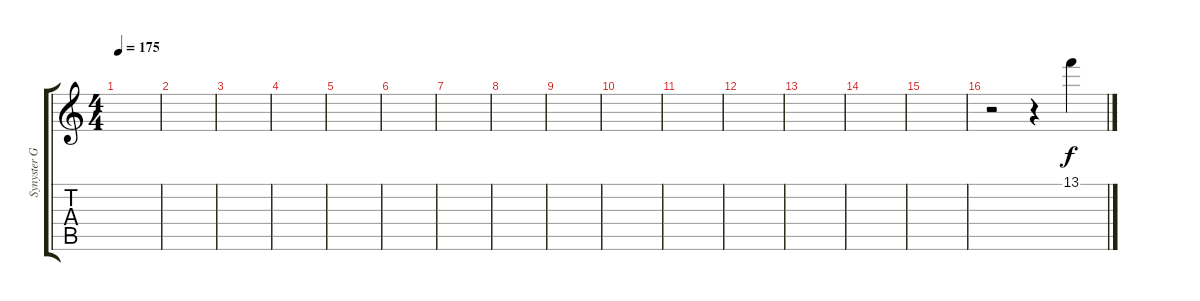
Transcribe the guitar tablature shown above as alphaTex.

\track ("Synyster Gates" "Synyster G") {instrument distortionguitar}
\staff {score tabs}
\tuning (E4 B3 G3 D3 A2 D2) {hide}
\ts (4 4)
\tempo 175
\clef g2
\ks c
|
|
|
|
|
|
|
|
|
|
|
|
|
|
|
r.2 r.4 13.1.4{dy f}
